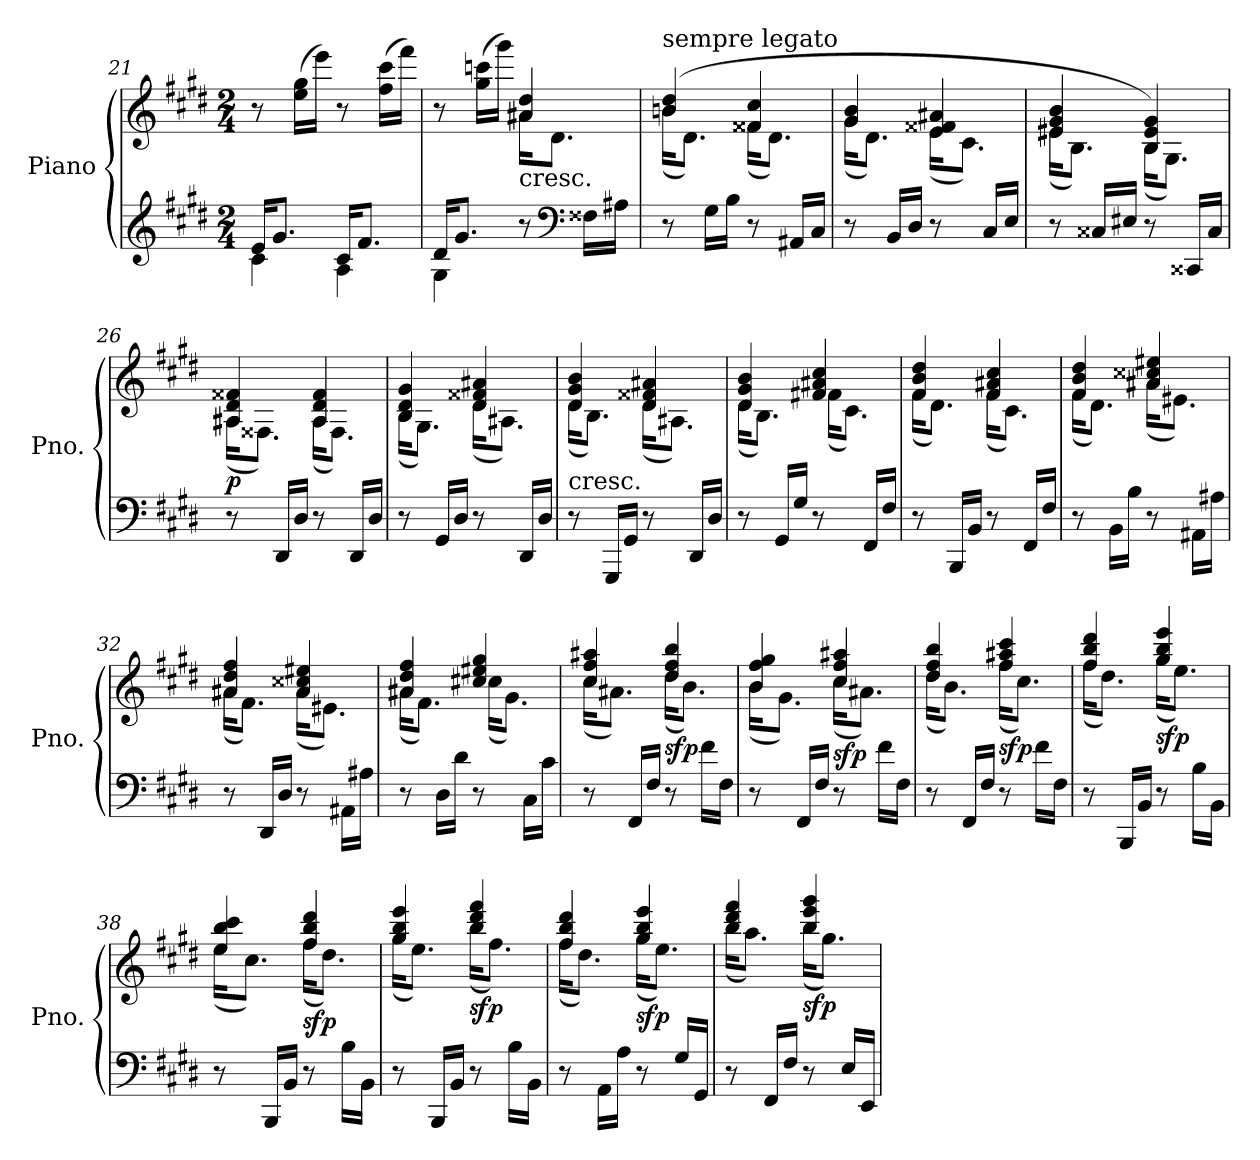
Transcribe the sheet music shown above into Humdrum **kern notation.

**kern	**kern	**dynam
*part1	*part1	*part1
*staff2	*staff1	*staff1/2
*I"Piano	*	*
*I'Pno.	*	*
!!LO:LB:g=z
*clefG2	*clefG2	*
*k[f#c#g#d#]	*k[f#c#g#d#]	*
*E:	*E:	*
*M2/4	*M2/4	*
=21	=21	=21
*^	*	*
16e/KL	4c#\	8r	.
8.g#/J	.	.	.
.	.	(>16ee\ 16gg#\LL	.
.	.	16eee\JJ)	.
16c#/KL	4A\	8r	.
8.f#/J	.	.	.
.	.	(>16ff#\ 16ccc#\LL	.
.	.	16fff#\JJ)	.
=22	=22	=22	=22
*	*	*^	*
16d#/KL	4G#\	8r	4ryy	.
8.g#/J	.	.	.	.
.	.	(<16gg#\ 16cccn\LL	.	.
.	.	16ggg#\JJ)	.	.
!	!	!LO:TX:b:t=cresc.	!	!
8r	4ryy	4a#X/ 4dd#/	16a#\KL	.
.	.	.	8.d#\J	.
*clefF4	*	*	*	*
16F##X\LL	.	.	.	.
16A#X\JJ	.	.	.	.
*v	*v	*	*	*
=23	=23	=23	=23
!	!LO:TX:a:t=sempre legato	!	!
8r	(>4bn/ 4dd#/	(<16b\KL	.
.	.	8.d#\J)	.
16G#\LL	.	.	.
16B\JJ	.	.	.
8r	4f##X/ 4cc#/	(<16f##\KL	.
.	.	8.d#\J)	.
16AA#X/LL	.	.	.
16C#/JJ	.	.	.
=24	=24	=24	=24
8r	4g#/ 4b/	(<16g#\KL	.
.	.	8.d#\J)	.
16BB/LL	.	.	.
16D#/JJ	.	.	.
8r	4e/ 4f##X/ 4a#X/	(<16e\KL	.
.	.	8.c#\J)	.
16C#/LL	.	.	.
16E/JJ	.	.	.
=25	=25	=25	=25
8r	4e#X/ 4g#/ 4b/	(<16e#\KL	.
.	.	8.B\J)	.
16C##X/LL	.	.	.
16E#X/JJ	.	.	.
8r	4B/ 4e#/ 4g#/)	(<16B\KL	.
.	.	8.G#\J)	.
16CC##X/LL	.	.	.
16C##/JJ	.	.	.
!!LO:LB:g=z	!!
=26	=26	=26	=26
!	!	!	!LO:DY:b
8r	4A#X/ 4d#/ 4f##X/	(<16A#\KL	p
.	.	8.F##X\J)	.
16DD#/LL	.	.	.
16D#/JJ	.	.	.
8r	4A#/ 4d#/ 4f##/	(<16A#\KL	.
.	.	8.F##\J)	.
16DD#/LL	.	.	.
16D#/JJ	.	.	.
=27	=27	=27	=27
8r	4B/ 4d#/ 4g#/	(<16B\KL	.
.	.	8.G#\J)	.
16GG#/LL	.	.	.
16D#/JJ	.	.	.
8r	4d#/ 4f##X/ 4a#X/	(<16d#\KL	.
.	.	8.A#X\J)	.
16DD#/LL	.	.	.
16D#/JJ	.	.	.
=28	=28	=28	=28
!LO:TX:a:t=cresc.	!	!	!
8r	4d#/ 4g#/ 4b/	(<16d#\KL	.
.	.	8.B\J)	.
16GGG#/LL	.	.	.
16GG#/JJ	.	.	.
8r	4d#/ 4f##X/ 4a#X/	(<16d#\KL	.
.	.	8.A#X\J)	.
16DD#/LL	.	.	.
16D#/JJ	.	.	.
=29	=29	=29	=29
8r	4d#/ 4g#/ 4b/	(<16d#\KL	.
.	.	8.B\J)	.
16GG#/LL	.	.	.
16G#/JJ	.	.	.
8r	4f#X/ 4a#X/ 4cc#/	(<16f#\KL	.
.	.	8.c#\J)	.
16FF#/LL	.	.	.
16F#/JJ	.	.	.
=30	=30	=30	=30
8r	4f#/ 4b/ 4dd#/	(<16f#\KL	.
.	.	8.d#\J)	.
16BBB/LL	.	.	.
16BB/JJ	.	.	.
8r	4f#/ 4a#X/ 4cc#/	(<16f#\KL	.
.	.	8.c#\J)	.
16FF#/LL	.	.	.
16F#/JJ	.	.	.
!!LO:PB:g=z	!!
=31	=31	=31	=31
8r	4f#/ 4b/ 4dd#/	(<16f#\KL	.
.	.	8.d#\J)	.
16BB\LL	.	.	.
16B\JJ	.	.	.
8r	4a#X/ 4cc##X/ 4ee#X/	(<16a#\KL	.
.	.	8.e#X\J)	.
16AA#X\LL	.	.	.
16A#X\JJ	.	.	.
=32	=32	=32	=32
8r	4a#X/ 4dd#/ 4ff#/	(<16a#\KL	.
.	.	8.f#\J)	.
16DD#/LL	.	.	.
16D#/JJ	.	.	.
8r	4a#/ 4cc##X/ 4ee#X/	(<16a#\KL	.
.	.	8.e#X\J)	.
16AA#X\LL	.	.	.
16A#X\JJ	.	.	.
=33	=33	=33	=33
8r	4a#X/ 4dd#/ 4ff#/	(<16a#\KL	.
.	.	8.f#\J)	.
16D#\LL	.	.	.
16d#\JJ	.	.	.
8r	4cc#X/ 4ee#X/ 4gg#/	(<16cc#\KL	.
.	.	8.g#\J)	.
16C#\LL	.	.	.
16c#\JJ	.	.	.
=34	=34	=34	=34
8r	4cc#/ 4ff#/ 4aa#X/	(<16cc#\KL	.
.	.	8.a#X\J)	.
16FF#/LL	.	.	.
16F#/JJ	.	.	.
!	!	!	!LO:DY:b
8r	4dd#/ 4ff#/ 4bb/	(<16dd#\KL	sfp
.	.	8.b\J)	.
16f#\LL	.	.	.
16F#\JJ	.	.	.
!!LO:LB:g=z	!!
=35	=35	=35	=35
8r	4b/ 4ff#/ 4gg#/	(<16b\KL	.
.	.	8.g#\J)	.
16FF#/LL	.	.	.
16F#/JJ	.	.	.
!	!	!	!LO:DY:b
8r	4cc#/ 4ff#/ 4aa#X/	(<16cc#\KL	sfp
.	.	8.a#X\J)	.
16f#\LL	.	.	.
16F#\JJ	.	.	.
=36	=36	=36	=36
8r	4dd#/ 4ff#/ 4bb/	(<16dd#\KL	.
.	.	8.b\J)	.
16FF#/LL	.	.	.
16F#/JJ	.	.	.
!	!	!	!LO:DY:b
8r	4ff#/ 4aa#X/ 4ccc#/	(<16ff#\KL	sfp
.	.	8.cc#\J)	.
16f#\LL	.	.	.
16F#\JJ	.	.	.
=37	=37	=37	=37
8r	4ff#/ 4bb/ 4ddd#/	(<16ff#\KL	.
.	.	8.dd#\J)	.
16BBB/LL	.	.	.
16BB/JJ	.	.	.
!	!	!	!LO:DY:b
8r	4gg#/ 4bb/ 4eee/	(<16gg#\KL	sfp
.	.	8.ee\J)	.
16B\LL	.	.	.
16BB\JJ	.	.	.
=38	=38	=38	=38
8r	4ee/ 4bb/ 4ccc#/	(<16ee\KL	.
.	.	8.cc#\J)	.
16BBB/LL	.	.	.
16BB/JJ	.	.	.
!	!	!	!LO:DY:b
8r	4ff#/ 4bb/ 4ddd#/	(<16ff#\KL	sfp
.	.	8.dd#\J)	.
16B\LL	.	.	.
16BB\JJ	.	.	.
=39	=39	=39	=39
8r	4gg#/ 4bb/ 4eee/	(<16gg#\KL	.
.	.	8.ee\J)	.
16BBB/LL	.	.	.
16BB/JJ	.	.	.
!	!	!	!LO:DY:b
8r	4bb/ 4ddd#/ 4fff#/	(<16bb\KL	sfp
.	.	8.ff#\J)	.
16B\LL	.	.	.
16BB\JJ	.	.	.
!!LO:LB:g=z	!!
=40	=40	=40	=40
8r	4ff#/ 4bb/ 4ddd#/	(<16ff#\KL	.
.	.	8.dd#\J)	.
16AA\LL	.	.	.
16A\JJ	.	.	.
!	!	!	!LO:DY:b
8r	4gg#/ 4bb/ 4eee/	(<16gg#\KL	sfp
.	.	8.ee\J)	.
16G#/LL	.	.	.
16GG#/JJ	.	.	.
=41	=41	=41	=41
8r	4bb/ 4ddd#/ 4fff#/	(<16bb\KL	.
.	.	8.aa\J)	.
16FF#/LL	.	.	.
16F#/JJ	.	.	.
!	!	!	!LO:DY:b
8r	4bb/ 4eee/ 4ggg#/	(<16bb\KL	sfp
.	.	8.gg#\J)	.
16E/LL	.	.	.
16EE/JJ	.	.	.
*	*v	*v	*
=	=	=
*-	*-	*-
